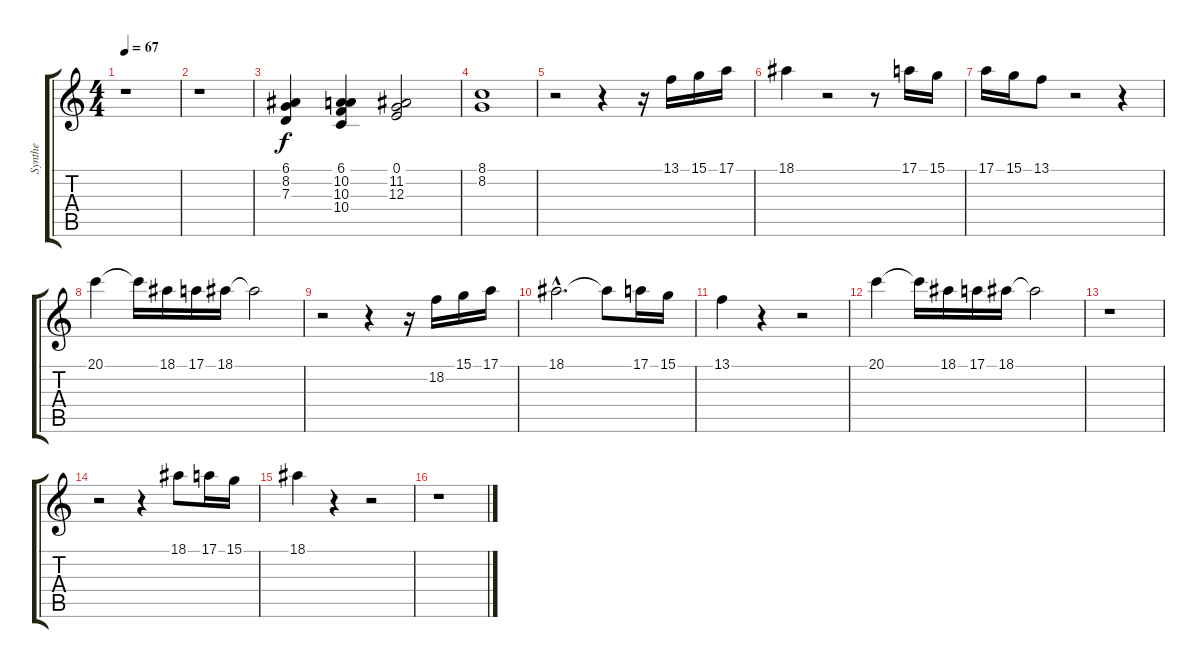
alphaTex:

\track ("Synthe" "Synthe") {instrument synthstrings1}
\staff {score tabs}
\tuning (E4 B3 G3 D3 A2 E2) {hide}
\ts (4 4)
\tempo 67
\clef g2
\ks c
r.1{dy f instrument synthstrings1} |
r.1 |
(6.1 8.2 7.3).4 (6.1 10.2 10.3 10.4).4 (0.1 11.2 12.3).2 |
(8.1 8.2).1 |
r.2 r.4 r.16 13.1.16 15.1.16 17.1.16 |
18.1.4 r.2 r.8 17.1.16 15.1.16 |
17.1.16 15.1.16 13.1.8 r.2 r.4 |
20.1.4 20.1{t}.16 18.1.16 17.1.16 18.1.16 18.1{t}.2 |
r.2 r.4 r.16 18.2.16 15.1.16 17.1.16 |
18.1{hac}.2{d} 18.1{t}.8 17.1.16 15.1.16 |
13.1.4 r.4 r.2 |
20.1.4 20.1{t}.16 18.1.16 17.1.16 18.1.16 18.1{t}.2 |
r.1 |
r.2 r.4 18.1.8 17.1.16 15.1.16 |
18.1.4 r.4 r.2 |
r.1
